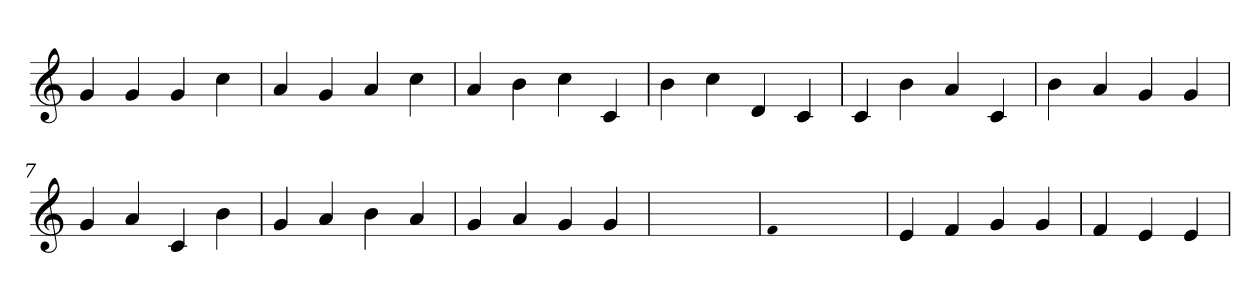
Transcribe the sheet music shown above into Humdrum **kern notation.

**kern
*part1
*staff1
*clefG2
=1
4g
4g
4g
4cc
=2
4a
4g
4a
4cc
=3
4a
4b
4cc
4c
=4
4b
4cc
4d
4c
=5
4c
4b
4a
4c
=6
4b
4a
4g
4g
=7
4g
4a
4c
4b
=8
4g
4a
4b
4a
=9
4g
4a
4g
4g
=10
1ryy
=10
qqf
1ryy
=10
4e
4f
4g
4g
=11
4f
4e
4e
=
*-
